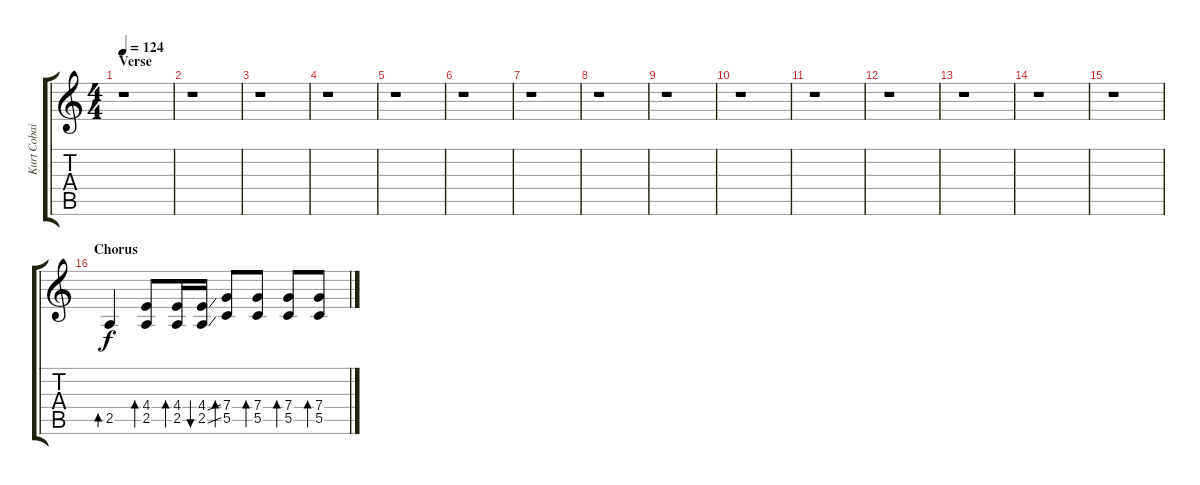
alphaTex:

\track ("Kurt Cobain" "Kurt Cobai") {instrument distortionguitar}
\staff {score tabs}
\tuning (D4 A3 F3 C3 G2 D2) {hide}
\ts (4 4)
\section ("" "Verse")
\tempo 124
\clef g2
\ks c
r.1{dy f} |
r.1 |
r.1 |
r.1 |
r.1 |
r.1 |
r.1 |
r.1 |
r.1 |
r.1 |
r.1 |
r.1 |
r.1 |
r.1 |
r.1 |
\section ("" "Chorus")
2.5.4{bd 30} (4.4 2.5).8{bd 30} (4.4 2.5).16{bd 30} (4.4{ss} 2.5{ss}).16{bu 30} (7.4 5.5).8{bd 30} (7.4 5.5).8{bd 30} (7.4 5.5).8{bd 30} (7.4 5.5).8{bd 30}
